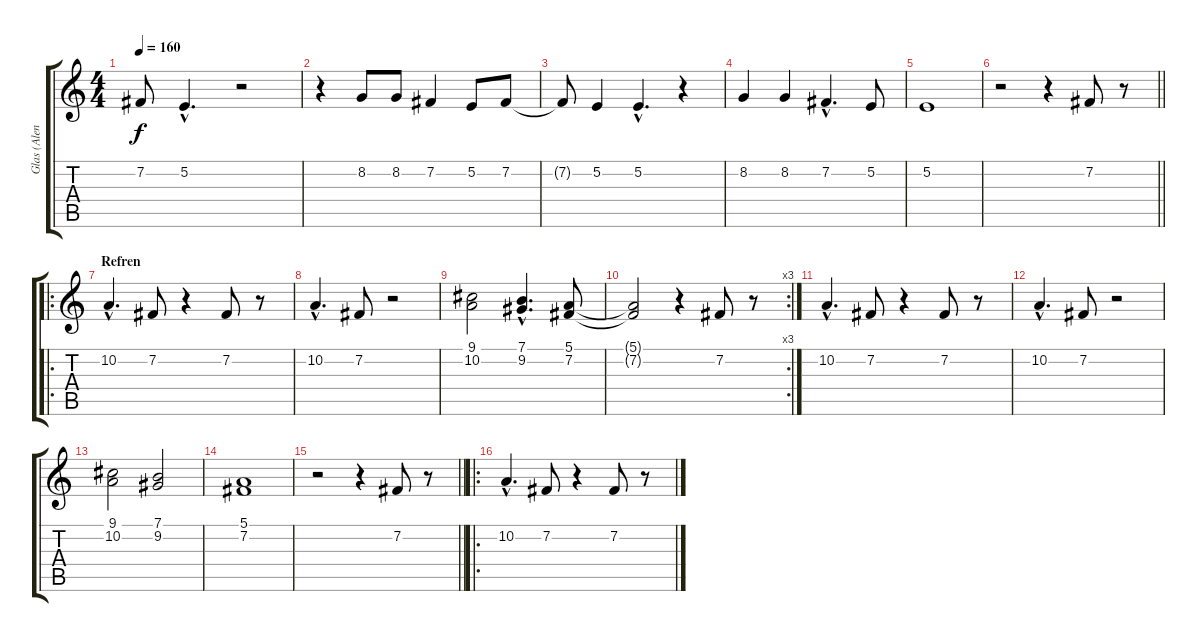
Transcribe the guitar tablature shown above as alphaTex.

\track ("Glas (Alen Islamovic)" "Glas (Alen") {instrument fx5brightness}
\staff {score tabs}
\tuning (E4 B3 G3 D3 A2 E2) {hide}
\ts (4 4)
\tempo 160
\clef g2
\ks c
7.2{t}.8{dy f} 5.2{hac}.4{d} r.2 |
r.4 8.2.8 8.2.8 7.2.4 5.2.8 7.2.8 |
7.2{t}.8 5.2.4 5.2{hac}.4{d} r.4 |
8.2.4 8.2.4 7.2{hac}.4{d} 5.2.8 |
5.2.1 |
\barLineRight lightlight
r.2 r.4 7.2.8 r.8 |
\ro
\section ("" "Refren")
10.2{hac}.4{d} 7.2.8 r.4 7.2.8 r.8 |
10.2{hac}.4{d} 7.2.8 r.2 |
(9.1 10.2).2 (7.1{hac} 9.2{hac}).4{d} (5.1 7.2).8 |
\rc 3
(5.1{t} 7.2{t}).2 r.4 7.2.8 r.8 |
10.2{hac}.4{d} 7.2.8 r.4 7.2.8 r.8 |
10.2{hac}.4{d} 7.2.8 r.2 |
(9.1 10.2).2 (7.1 9.2).2 |
(5.1 7.2).1 |
\barLineRight lightlight
r.2 r.4 7.2.8 r.8 |
\ro
10.2{hac}.4{d} 7.2.8 r.4 7.2.8 r.8
